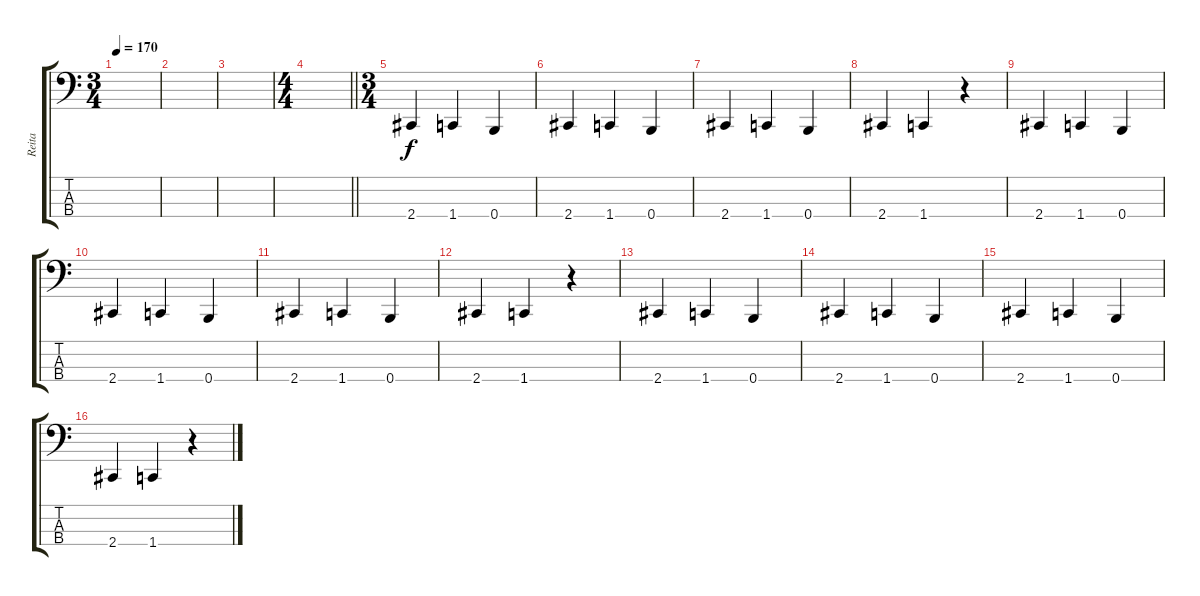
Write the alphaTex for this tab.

\track ("Reita" "Reita") {instrument electricbasspick}
\staff {score tabs}
\tuning (C2 G1 D1 B0) {hide}
\ts (3 4)
\tempo 170
\clef f4
\ks c
|
|
|
\ts (4 4)
\barLineRight lightlight
|
\ts (3 4)
\section ("" "")
2.4.4 1.4.4 0.4.4 |
2.4.4 1.4.4 0.4.4 |
2.4.4 1.4.4 0.4.4 |
2.4.4 1.4.4 r.4 |
2.4.4 1.4.4 0.4.4 |
2.4.4 1.4.4 0.4.4 |
2.4.4 1.4.4 0.4.4 |
2.4.4 1.4.4 r.4 |
2.4.4 1.4.4 0.4.4 |
2.4.4 1.4.4 0.4.4 |
2.4.4 1.4.4 0.4.4 |
2.4.4 1.4.4 r.4
